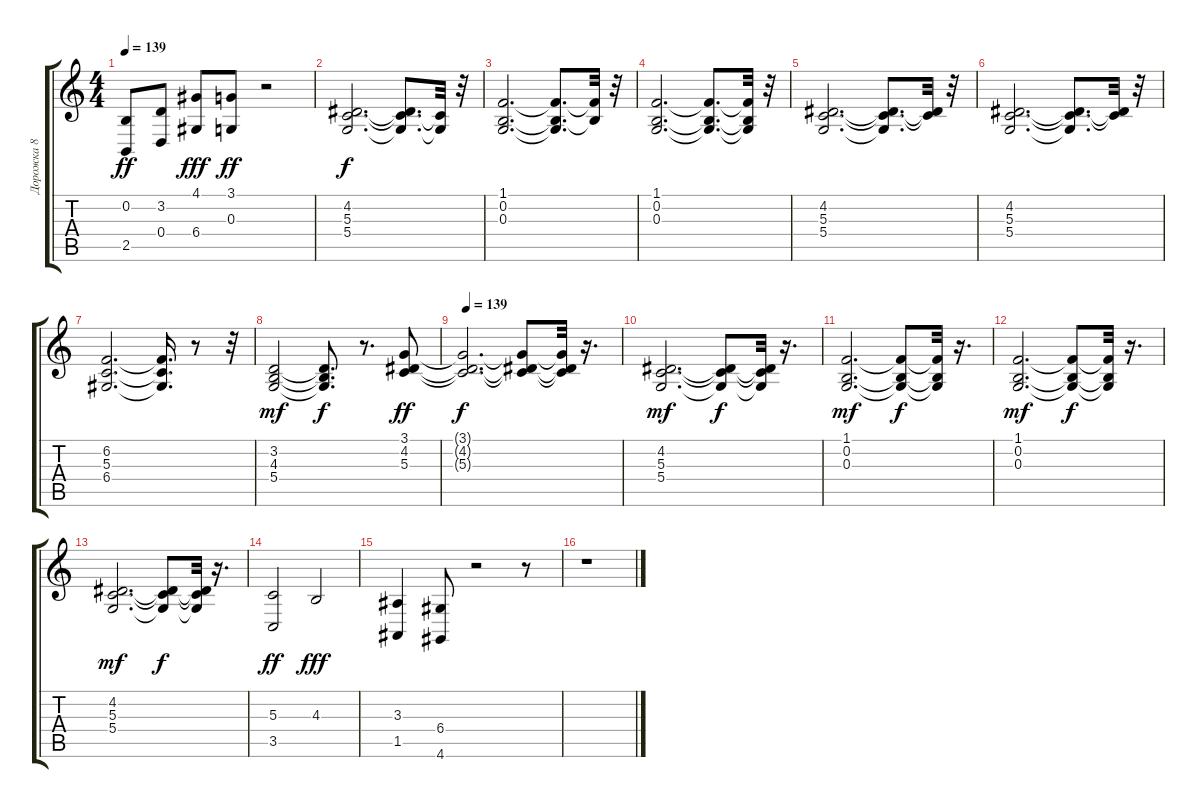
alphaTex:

\track ("Дорожка 8" "Дорожка 8") {instrument synthstrings1}
\staff {score tabs}
\tuning (E4 B3 G3 D3 A2 E2) {hide}
\ts (4 4)
\tempo 139
\clef g2
\ks c
(0.2 2.5).8{dy ff} (3.2 0.4).8 (4.1 6.4).8{dy fff} (3.1 0.3).8{dy ff} r.2 |
(4.2 5.3 5.4).2{d dy f} (4.2{t} 5.3{t} 5.4{t}).8{d} (5.3{t} 5.4{t}).32 r.32 |
(1.1 0.2 0.3).2{d} (1.1{t} 0.2{t} 0.3{t}).8{d} (1.1{t} 0.2{t}).32 r.32 |
(1.1 0.2 0.3).2{d} (1.1{t} 0.2{t} 0.3{t}).8{d} (1.1{t} 0.2{t} 0.3{t}).32 r.32 |
(4.2 5.3 5.4).2{d} (4.2{t} 5.3{t} 5.4{t}).8{d} (4.2{t} 5.3{t}).32 r.32 |
(4.2 5.3 5.4).2{d} (4.2{t} 5.3{t} 5.4{t}).8{d} (4.2{t} 5.3{t}).32 r.32 |
(6.2 5.3 6.4).2{d} (6.2{t} 5.3{t} 6.4{t}).16{d} r.8 r.32 |
(3.2 4.3 5.4).2{dy mf} (3.2{t} 4.3{t} 5.4{t}).8{d dy f} r.8{d} (3.1 4.2 5.3).8{dy ff} |
\tempo 139
(3.1{t} 4.2{t} 5.3{t}).2{d dy f} (3.1{t} 4.2{t} 5.3{t}).8 (3.1{t} 4.2{t} 5.3{t}).32 r.16{d} |
(4.2 5.3 5.4).2{d dy mf} (4.2{t} 5.3{t} 5.4{t}).8{dy f} (4.2{t} 5.3{t} 5.4{t}).32 r.16{d} |
(1.1 0.2 0.3).2{d dy mf} (1.1{t} 0.2{t} 0.3{t}).8{dy f} (1.1{t} 0.2{t} 0.3{t}).32 r.16{d} |
(1.1 0.2 0.3).2{d dy mf} (1.1{t} 0.2{t} 0.3{t}).8{dy f} (1.1{t} 0.2{t} 0.3{t}).32 r.16{d} |
(4.2 5.3 5.4).2{d dy mf} (4.2{t} 5.3{t} 5.4{t}).8{dy f} (4.2{t} 5.3{t} 5.4{t}).32 r.16{d} |
(5.3 3.5).2{dy ff} 4.3.2{dy fff} |
(3.3 1.5).4 (6.4 4.6).8 r.2 r.8 |
r.1
